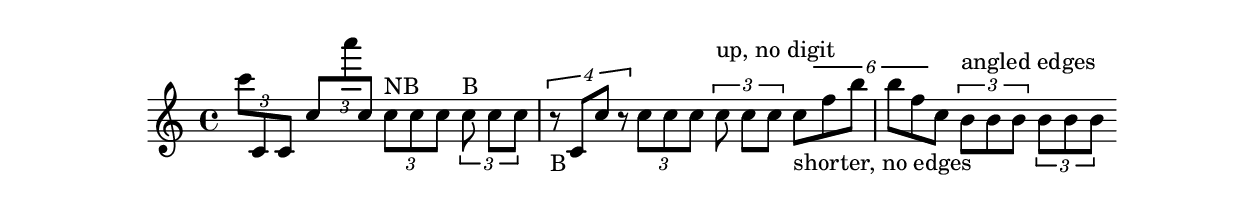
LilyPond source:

\header {
texidoc = "Tuplet bracket formatting supports numerous options:
NB should have no bracket, B should have bracket.
"
}
 

\version "1.5.68"


\score { 
    \context Voice \notes\relative c'' {

 	\times 2/3 { c'8 c,, c }
 	\times 2/3 { c'8 c'' c,, }

	
 	\times 2/3 { [c8^"NB" c c]  }
	
 	\times 2/3 { c8^"B" [c c]  }
 	\times 2/4 { r8_"B" [c, c'] r8 }
	
 	\property Voice.TupletBracket \override #'bracket-visibility = #'if-no-beam  
 	\times 2/3 { [c8 c c]  }
	
	\property Voice.TupletBracket \override #'direction = #1
 	\property Voice.TupletBracket \override #'number-visibility = ##f
 	\times 2/3 { c8^""^""^"up, no digit" [c c]  }
 	\property Voice.TupletBracket \revert #'number-visibility

	\property Voice.TupletBracket \override #'bracket-visibility = ##t
	\property Voice.TupletBracket \override #'edge-height = #'(0.0 . 0.0)
	\property Voice.TupletBracket \override #'shorten-pair = #'(2.0 . 2.0)
	\times 4/6 { c_"shorter, no edges" f b  b f c}	
	\property Voice.TupletBracket \revert #'edge-height
	\property Voice.TupletBracket \revert #'shorten-pair
    	\property Voice.TupletBracket \override #'edge-widen = #'(-0.5 . 0.5)
	\times 2/3 { b^""^""^"angled edges" b b }
 	\property Voice.TupletBracket \revert #'direction
	\times 2/3 { b b b }

    }
}
